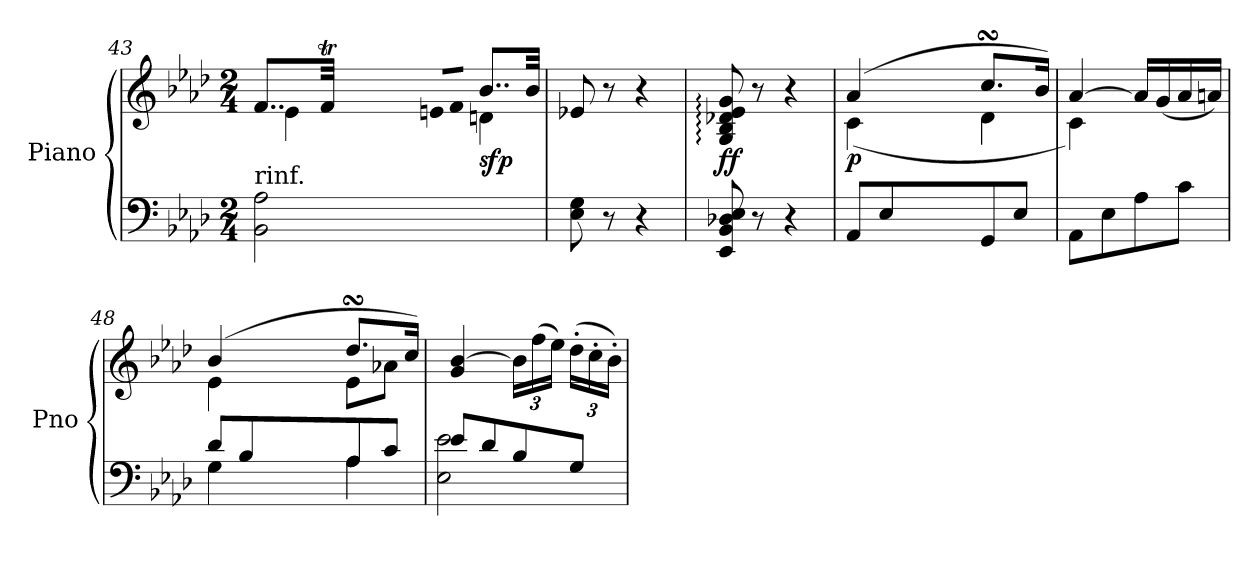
**kern	**kern	**dynam
*part1	*part1	*part1
*staff2	*staff1	*staff1/2
*I"Piano	*	*
*I'Pno	*	*
*clefF4	*clefG2	*
*k[b-e-a-d-]	*k[b-e-a-d-]	*
*A-:	*A-:	*
*M2/4	*M2/4	*
=43	=43	=43
*	*^	*
*	*	*^	*
!LO:TX:a:t=rinf.	!	!	!	!
2BB-\ 2A-\	8..f/L	4e-\	8..ryy	.
*	*	*	*Xtuplet	*
!	!	!	!LO:N:vis=16	!
.	32fT/Jkk	.	240fyy	.
!	!	!	!LO:N:vis=16	!
.	.	.	240gyy	.
!	!	!	!LO:N:vis=16	!
.	.	.	240fyy	.
!	!	!	!LO:N:vis=16	!
.	.	.	240gyy	.
!	!	!	!LO:N:vis=16	!
.	.	.	240fyy	.
!	!	!	!LO:N:vis=16	!
.	.	.	240en/LL	.
!	!	!	!LO:N:vis=16	!
.	.	.	240f/JJ	.
.	.	.	480%121ryy	.
!	!	!	!	!LO:DY:b
.	8..b-/L	4dn\	.	sfp
.	32b-/Jkk	.	.	.
*	*v	*v	*v	*
=44	=44	=44
8E-\ 8G\	8e-X/	.
8r	8r	.
4r	4r	.
=45	=45	=45
!	!	!LO:DY:b
8EE-/ 8BB-/ 8D-X/ 8E-/	8G/: 8B-/: 8d-X/: 8e-/: 8g/:	ff
8r	8r	.
4r	4r	.
=46	=46	=46
*	*^	*
*	*	*^	*
!	!	!	!	!LO:DY:b
8AA-/L	(4a-/	(4c\	8.ryy	p
8E-/	.	.	.	.
.	.	.	64b-yy	.
.	.	.	64a-yy	.
.	.	.	64gyy	.
.	.	.	64a-yy	.
8GG/	8.ccsSsS/L	4d-\	4ryy	.
8E-/J	.	.	.	.
.	16b-/Jk)	.	.	.
*	*	*v	*v	*
=47	=47	=47	=47
8AA-\L	[4a-/	4c\)	.
8E-\	.	.	.
8A-\	16a-/LL]	4ryy	.
.	(16g/	.	.
8c\J	16a-/	.	.
.	16an/JJ)	.	.
!!LO:LB:g=z
=48	=48	=48	=48
*^	*	*^	*
8d-/L	4G\	(4b-/	4e-\	8.ryy	.
8B-/	.	.	.	.	.
.	.	.	.	64ccyy	.
.	.	.	.	64b-yy	.
.	.	.	.	64anyy	.
.	.	.	.	64b-yy	.
8A-/	4A-\	8.dd-sSSs/L	8e-\L	4ryy	.
8c/J	.	.	8a-X\J	.	.
.	.	16cc/Jk)	.	.	.
*	*	*v	*v	*v	*
=49	=49	=49	=49
8e-/L	2E-\ 2e-\	4g/ [4b-/	.
8d-/	.	.	.
*	*	*tuplet	*
*	*	*Xbrackettup	*
8B-/	.	24b-\LL]	.
.	.	(24ff\	.
.	.	24ee-\JJ)	.
8G/J	.	(24dd-'\LL	.
.	.	24cc'\	.
.	.	24b-'\JJ)	.
*v	*v	*	*
=	=	=
*-	*-	*-
